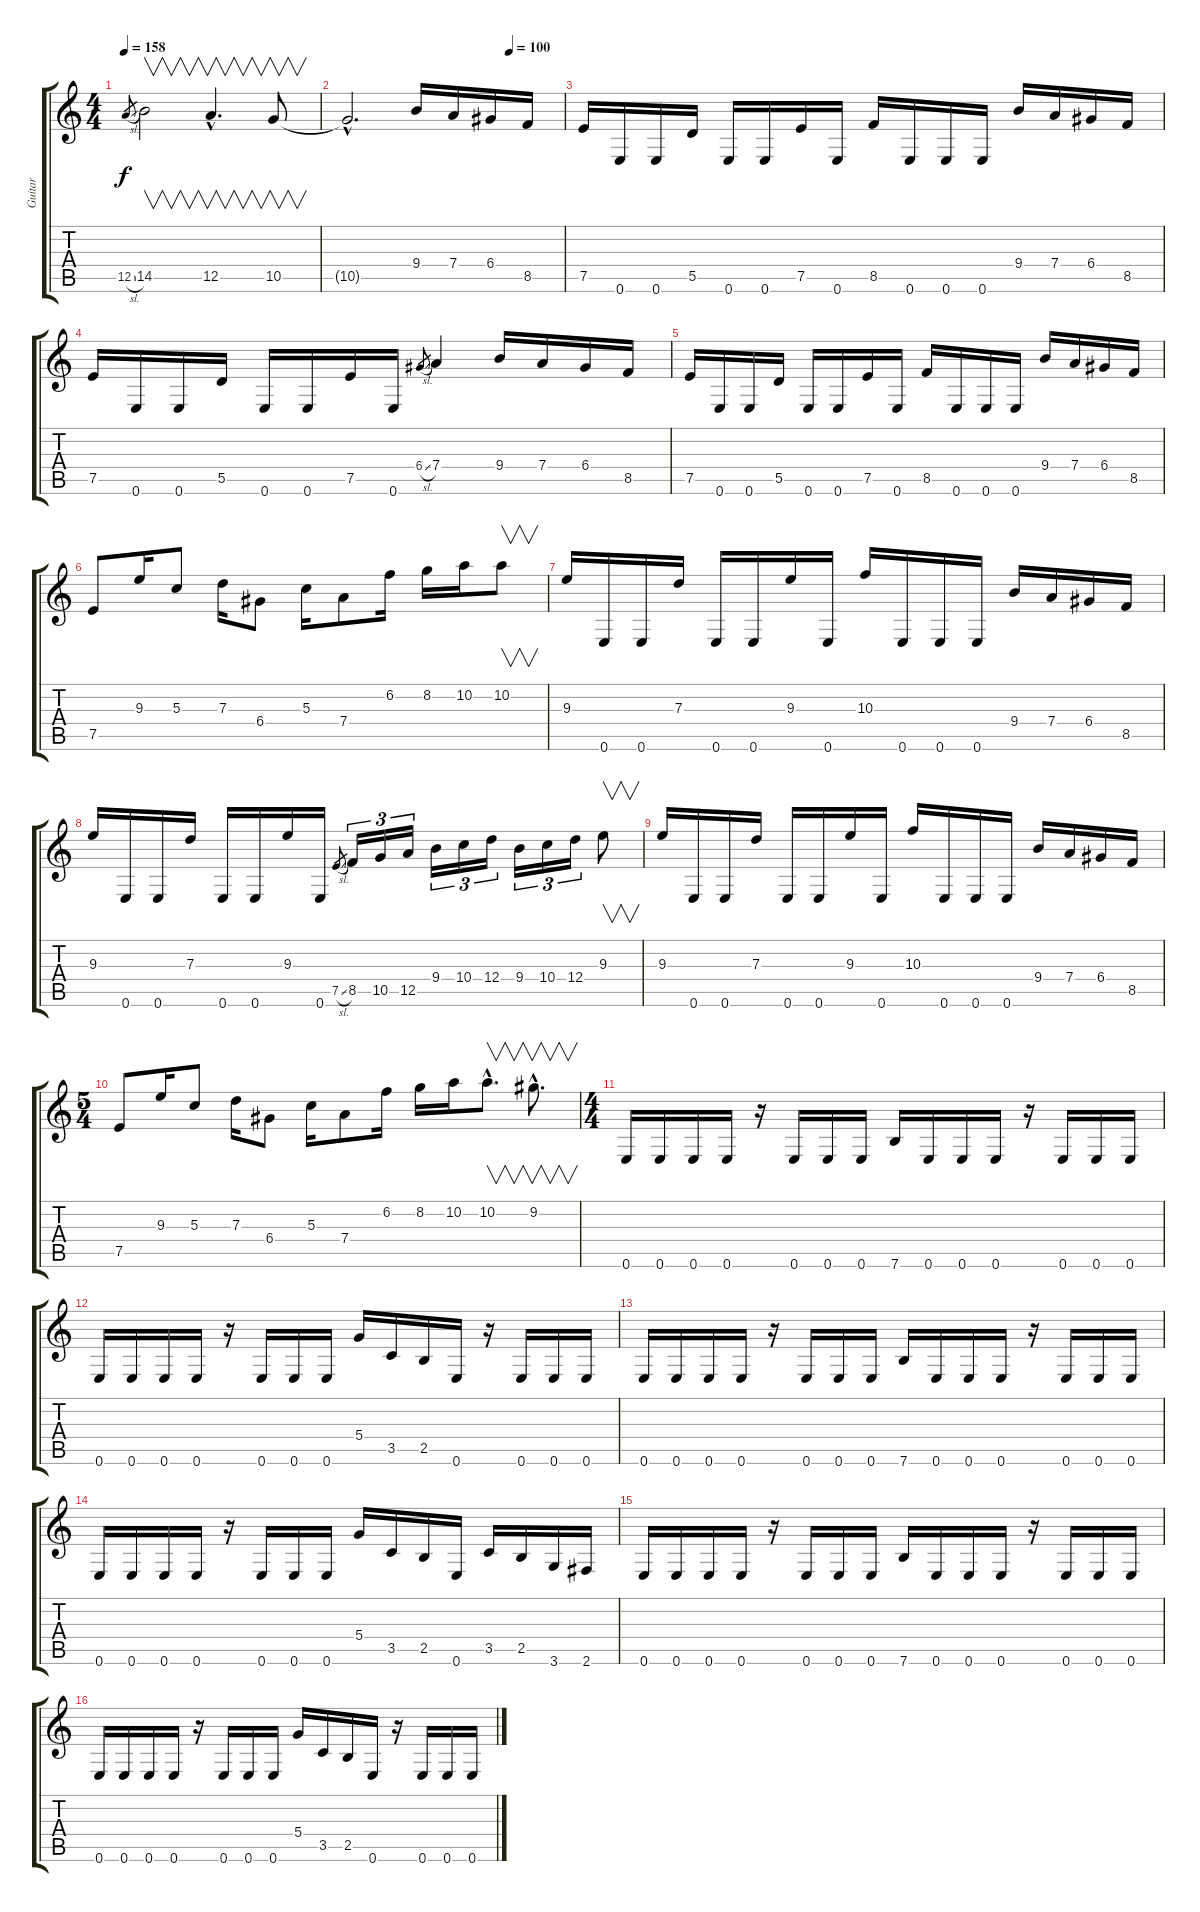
\track ("Guitar" "Guitar") {instrument distortionguitar}
\staff {score tabs}
\tuning (E4 B3 G3 D3 A2 E2) {hide}
\ts (4 4)
\tempo 158
\clef g2
\ks c
12.5{sl}.8{gr dy f} 14.5.2{v} 12.5{hac}.4{v d} 10.5.8{v} |
\tempo (100 0.75)
10.5{hac t}.2{d} 9.4.16 7.4.16 6.4.16 8.5.16 |
7.5.16 0.6.16 0.6.16 5.5.16 0.6.16 0.6.16 7.5.16 0.6.16 8.5.16 0.6.16 0.6.16 0.6.16 9.4.16 7.4.16 6.4.16 8.5.16 |
7.5.16 0.6.16 0.6.16 5.5.16 0.6.16 0.6.16 7.5.16 0.6.16 6.4{sl}.8{gr} 7.4.4 9.4.16 7.4.16 6.4.16 8.5.16 |
7.5.16 0.6.16 0.6.16 5.5.16 0.6.16 0.6.16 7.5.16 0.6.16 8.5.16 0.6.16 0.6.16 0.6.16 9.4.16 7.4.16 6.4.16 8.5.16 |
7.5.8 9.3.16 5.3.8 7.3.16 6.4.8 5.3.16 7.4.8 6.2.16 8.2.16 10.2.16 10.2.8{v} |
9.3.16 0.6.16 0.6.16 7.3.16 0.6.16 0.6.16 9.3.16 0.6.16 10.3.16 0.6.16 0.6.16 0.6.16 9.4.16 7.4.16 6.4.16 8.5.16 |
9.3.16 0.6.16 0.6.16 7.3.16 0.6.16 0.6.16 9.3.16 0.6.16 7.5{sl}.8{gr} 8.5.16{tu (3 2)} 10.5.16{tu (3 2)} 12.5.16{tu (3 2)} 9.4.16{tu (3 2)} 10.4.16{tu (3 2)} 12.4.16{tu (3 2)} 9.4.16{tu (3 2)} 10.4.16{tu (3 2)} 12.4.16{tu (3 2)} 9.3.8{v} |
9.3.16 0.6.16 0.6.16 7.3.16 0.6.16 0.6.16 9.3.16 0.6.16 10.3.16 0.6.16 0.6.16 0.6.16 9.4.16 7.4.16 6.4.16 8.5.16 |
\ts (5 4)
7.5.8 9.3.16 5.3.8 7.3.16 6.4.8 5.3.16 7.4.8 6.2.16 8.2.16 10.2.16 10.2{hac}.8{v d} 9.2{hac}.8{v d} |
\ts (4 4)
0.6.16 0.6.16 0.6.16 0.6.16 r.16 0.6.16 0.6.16 0.6.16 7.6.16 0.6.16 0.6.16 0.6.16 r.16 0.6.16 0.6.16 0.6.16 |
0.6.16 0.6.16 0.6.16 0.6.16 r.16 0.6.16 0.6.16 0.6.16 5.4.16 3.5.16 2.5.16 0.6.16 r.16 0.6.16 0.6.16 0.6.16 |
0.6.16 0.6.16 0.6.16 0.6.16 r.16 0.6.16 0.6.16 0.6.16 7.6.16 0.6.16 0.6.16 0.6.16 r.16 0.6.16 0.6.16 0.6.16 |
0.6.16 0.6.16 0.6.16 0.6.16 r.16 0.6.16 0.6.16 0.6.16 5.4.16 3.5.16 2.5.16 0.6.16 3.5.16 2.5.16 3.6.16 2.6.16 |
0.6.16 0.6.16 0.6.16 0.6.16 r.16 0.6.16 0.6.16 0.6.16 7.6.16 0.6.16 0.6.16 0.6.16 r.16 0.6.16 0.6.16 0.6.16 |
0.6.16 0.6.16 0.6.16 0.6.16 r.16 0.6.16 0.6.16 0.6.16 5.4.16 3.5.16 2.5.16 0.6.16 r.16 0.6.16 0.6.16 0.6.16
